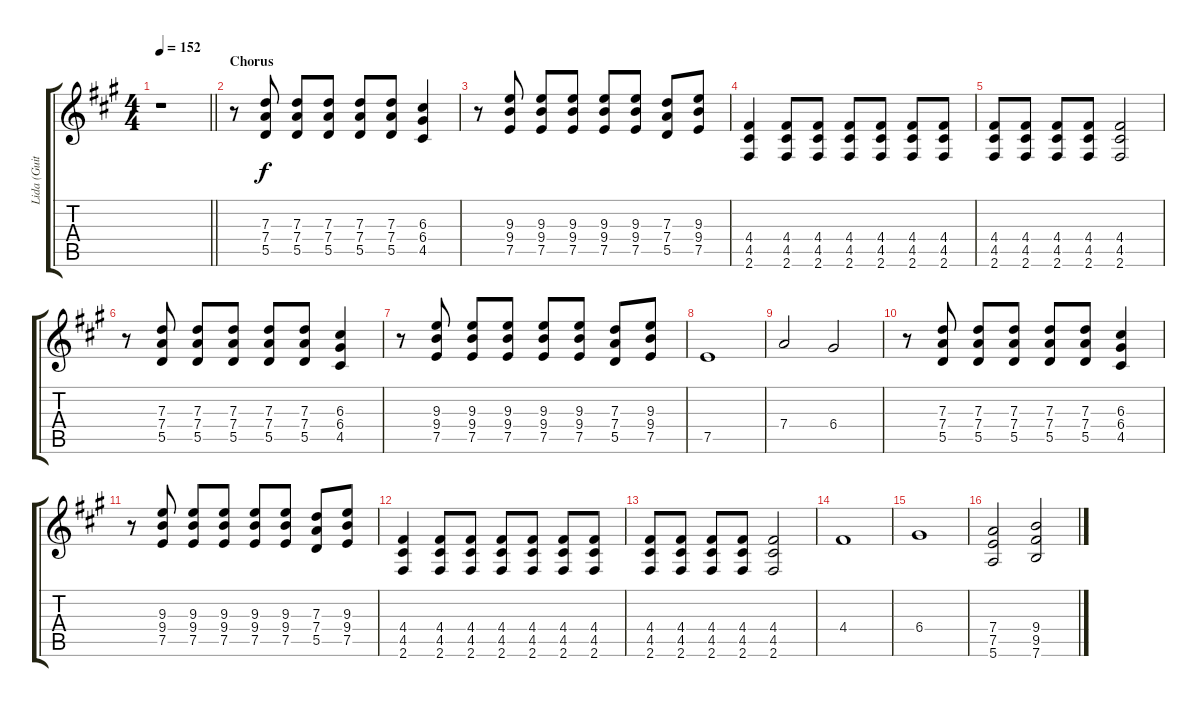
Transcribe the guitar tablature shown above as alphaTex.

\track ("Lida (Guitar)" "Lida (Guit") {instrument distortionguitar}
\staff {score tabs}
\tuning (E4 B3 G3 D3 A2 E2) {hide}
\ts (4 4)
\tempo 152
\clef g2
\barLineRight lightlight
\ks f#minor
r.1{dy f} |
\section ("" "Chorus")
r.8{volume 13 instrument distortionguitar} (7.3 7.4 5.5).8 (7.3 7.4 5.5).8 (7.3 7.4 5.5).8 (7.3 7.4 5.5).8 (7.3 7.4 5.5).8 (6.3 6.4 4.5).4 |
r.8 (9.3 9.4 7.5).8 (9.3 9.4 7.5).8 (9.3 9.4 7.5).8 (9.3 9.4 7.5).8 (9.3 9.4 7.5).8 (7.3 7.4 5.5).8 (9.3 9.4 7.5).8 |
(4.4 4.5 2.6).4 (4.4 4.5 2.6).8 (4.4 4.5 2.6).8 (4.4 4.5 2.6).8 (4.4 4.5 2.6).8 (4.4 4.5 2.6).8 (4.4 4.5 2.6).8 |
(4.4 4.5 2.6).8 (4.4 4.5 2.6).8 (4.4 4.5 2.6).8 (4.4 4.5 2.6).8 (4.4 4.5 2.6).2 |
r.8 (7.3 7.4 5.5).8 (7.3 7.4 5.5).8 (7.3 7.4 5.5).8 (7.3 7.4 5.5).8 (7.3 7.4 5.5).8 (6.3 6.4 4.5).4 |
r.8 (9.3 9.4 7.5).8 (9.3 9.4 7.5).8 (9.3 9.4 7.5).8 (9.3 9.4 7.5).8 (9.3 9.4 7.5).8 (7.3 7.4 5.5).8 (9.3 9.4 7.5).8 |
7.5.1 |
7.4.2 6.4.2 |
r.8 (7.3 7.4 5.5).8 (7.3 7.4 5.5).8 (7.3 7.4 5.5).8 (7.3 7.4 5.5).8 (7.3 7.4 5.5).8 (6.3 6.4 4.5).4 |
r.8 (9.3 9.4 7.5).8 (9.3 9.4 7.5).8 (9.3 9.4 7.5).8 (9.3 9.4 7.5).8 (9.3 9.4 7.5).8 (7.3 7.4 5.5).8 (9.3 9.4 7.5).8 |
(4.4 4.5 2.6).4 (4.4 4.5 2.6).8 (4.4 4.5 2.6).8 (4.4 4.5 2.6).8 (4.4 4.5 2.6).8 (4.4 4.5 2.6).8 (4.4 4.5 2.6).8 |
(4.4 4.5 2.6).8 (4.4 4.5 2.6).8 (4.4 4.5 2.6).8 (4.4 4.5 2.6).8 (4.4 4.5 2.6).2 |
4.4.1 |
6.4.1 |
(7.4 7.5 5.6).2 (9.4 9.5 7.6).2
